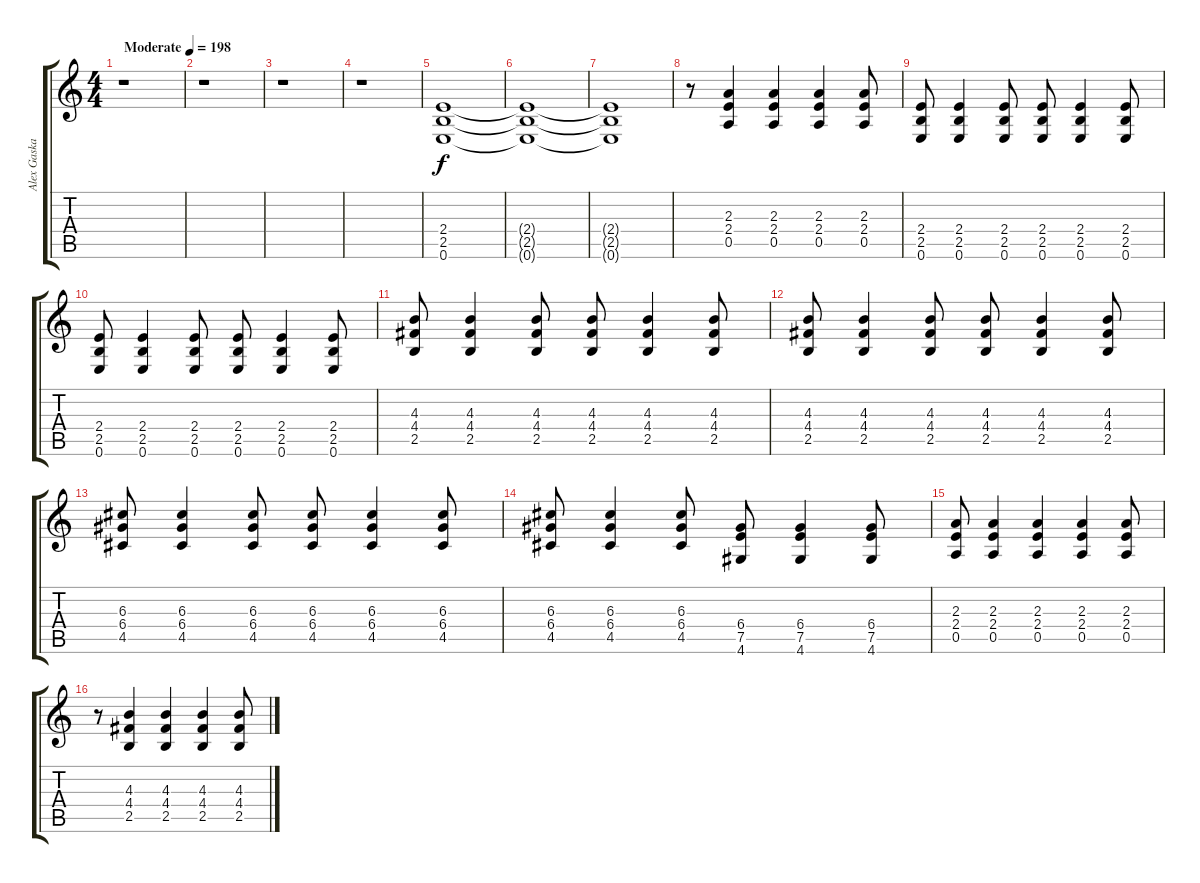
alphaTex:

\track ("Alex Gaskarth (Rhythm Guitar)" "Alex Gaska") {instrument distortionguitar}
\staff {score tabs}
\tuning (E4 B3 G3 D3 A2 E2) {hide}
\ts (4 4)
\tempo (198 "Moderate")
\clef g2
\ks c
r.1{dy f instrument distortionguitar} |
r.1 |
r.1 |
r.1 |
(2.4 2.5 0.6).1 |
(2.4{t} 2.5{t} 0.6{t}).1 |
(2.4{t} 2.5{t} 0.6{t}).1 |
r.8 (2.3 2.4 0.5).4 (2.3 2.4 0.5).4 (2.3 2.4 0.5).4 (2.3 2.4 0.5).8 |
(2.4 2.5 0.6).8 (2.4 2.5 0.6).4 (2.4 2.5 0.6).8 (2.4 2.5 0.6).8 (2.4 2.5 0.6).4 (2.4 2.5 0.6).8 |
(2.4 2.5 0.6).8 (2.4 2.5 0.6).4 (2.4 2.5 0.6).8 (2.4 2.5 0.6).8 (2.4 2.5 0.6).4 (2.4 2.5 0.6).8 |
(4.3 4.4 2.5).8 (4.3 4.4 2.5).4 (4.3 4.4 2.5).8 (4.3 4.4 2.5).8 (4.3 4.4 2.5).4 (4.3 4.4 2.5).8 |
(4.3 4.4 2.5).8 (4.3 4.4 2.5).4 (4.3 4.4 2.5).8 (4.3 4.4 2.5).8 (4.3 4.4 2.5).4 (4.3 4.4 2.5).8 |
(6.3 6.4 4.5).8 (6.3 6.4 4.5).4 (6.3 6.4 4.5).8 (6.3 6.4 4.5).8 (6.3 6.4 4.5).4 (6.3 6.4 4.5).8 |
(6.3 6.4 4.5).8 (6.3 6.4 4.5).4 (6.3 6.4 4.5).8 (6.4 7.5 4.6).8 (6.4 7.5 4.6).4 (6.4 7.5 4.6).8 |
(2.3 2.4 0.5).8 (2.3 2.4 0.5).4 (2.3 2.4 0.5).4 (2.3 2.4 0.5).4 (2.3 2.4 0.5).8 |
r.8 (4.3 4.4 2.5).4 (4.3 4.4 2.5).4 (4.3 4.4 2.5).4 (4.3 4.4 2.5).8
